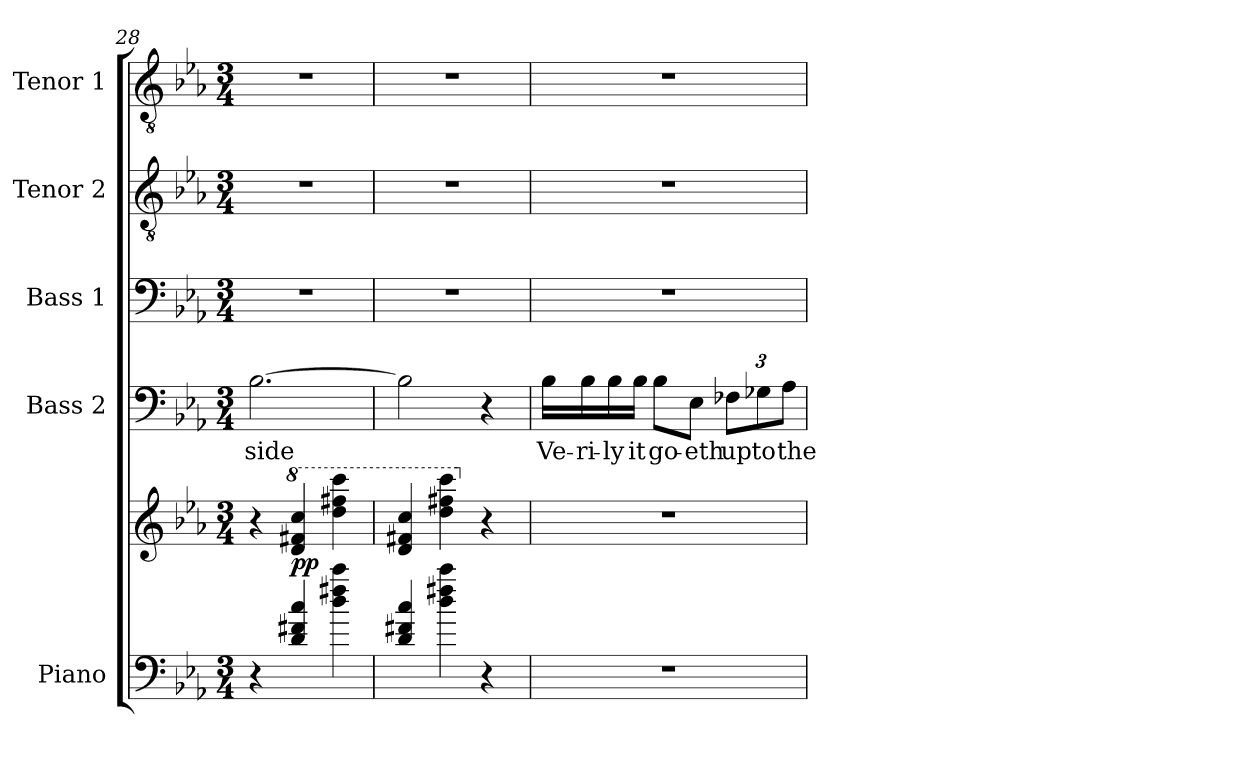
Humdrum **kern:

**kern	**kern	**dynam	**kern	**text	**kern	**kern	**kern
*part5	*part5	*part5	*part4	*part4	*part3	*part2	*part1
*staff6	*staff5	*staff5/6	*staff4	*staff4	*staff3	*staff2	*staff1
*I"Piano	*	*	*I"Bass 2	*	*I"Bass 1	*I"Tenor 2	*I"Tenor 1
*I'Pno.	*	*	*I'B2.	*	*I'B1.	*I'T2.	*I'T1.
*clefF4	*clefG2	*	*clefF4	*	*clefF4	*clefGv2	*clefGv2
*	*	*	*	*	*	*ITrd7c12	*ITrd7c12
*k[b-e-a-]	*k[b-e-a-]	*	*k[b-e-a-]	*	*k[b-e-a-]	*k[b-e-a-]	*k[b-e-a-]
*E-:	*E-:	*	*E-:	*	*E-:	*E-:	*E-:
*M3/4	*M3/4	*	*M3/4	*	*M3/4	*M3/4	*M3/4
=28	=28	=28	=28	=28	=28	=28	=28
!	!	!	!	!LO:LY:b	!	!	!
4r	4r	.	[2.B-\	side	2.r	2.r	2.r
*	*8va	*	*	*	*	*	*
!	!	!LO:DY:b	!	!	!	!	!
4d/ 4f#X/ 4cc/	4dd/ 4ff#X/ 4ccc/	pp	.	.	.	.	.
4dd\ 4ff#X\ 4ccc\	4ddd\ 4fff#X\ 4cccc\	.	.	.	.	.	.
=29	=29	=29	=29	=29	=29	=29	=29
4d/ 4f#X/ 4cc/	4dd/ 4ff#X/ 4ccc/	.	2B-\]	.	2.r	2.r	2.r
4dd\ 4ff#X\ 4ccc\	4ddd\ 4fff#X\ 4cccc\	.	.	.	.	.	.
*	*X8va	*	*	*	*	*	*
4r	4r	.	4r	.	.	.	.
=30	=30	=30	=30	=30	=30	=30	=30
!	!	!	!	!LO:LY:b	!	!	!
2.r	2.r	.	16B-\LL	Ve-	2.r	2.r	2.r
!	!	!	!	!LO:LY:b	!	!	!
.	.	.	16B-\	-ri-	.	.	.
!	!	!	!	!LO:LY:b	!	!	!
.	.	.	16B-\	-ly	.	.	.
!	!	!	!	!LO:LY:b	!	!	!
.	.	.	16B-\JJ	it	.	.	.
!	!	!	!	!LO:LY:b	!	!	!
.	.	.	8B-\L	go-	.	.	.
!	!	!	!	!LO:LY:b	!	!	!
.	.	.	8E-\J	-eth	.	.	.
*	*	*	*Xbrackettup	*	*	*	*
!	!	!	!	!LO:LY:b	!	!	!
.	.	.	12F-X\L	up	.	.	.
!	!	!	!	!LO:LY:b	!	!	!
.	.	.	12G-X\	to	.	.	.
!	!	!	!	!LO:LY:b	!	!	!
.	.	.	12A-\J	the	.	.	.
=	=	=	=	=	=	=	=
*-	*-	*-	*-	*-	*-	*-	*-
